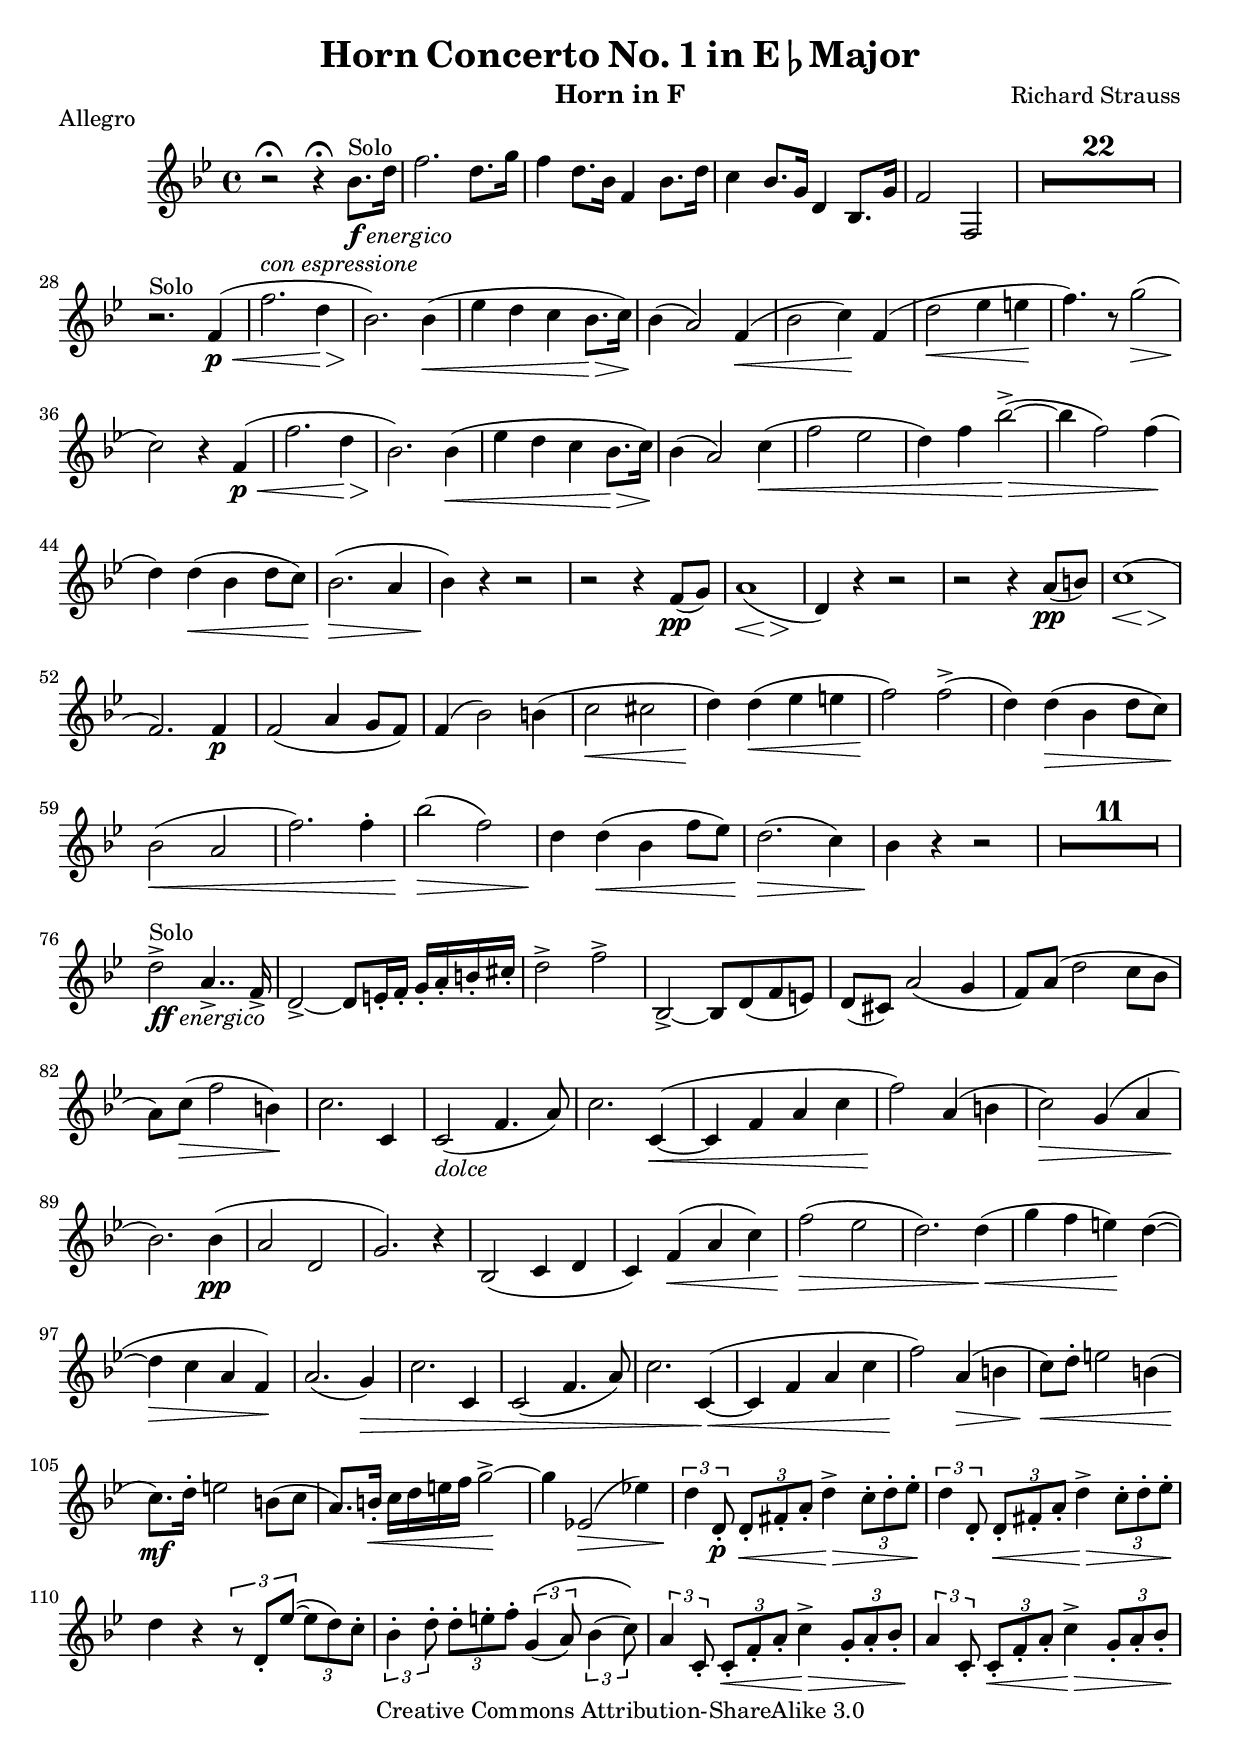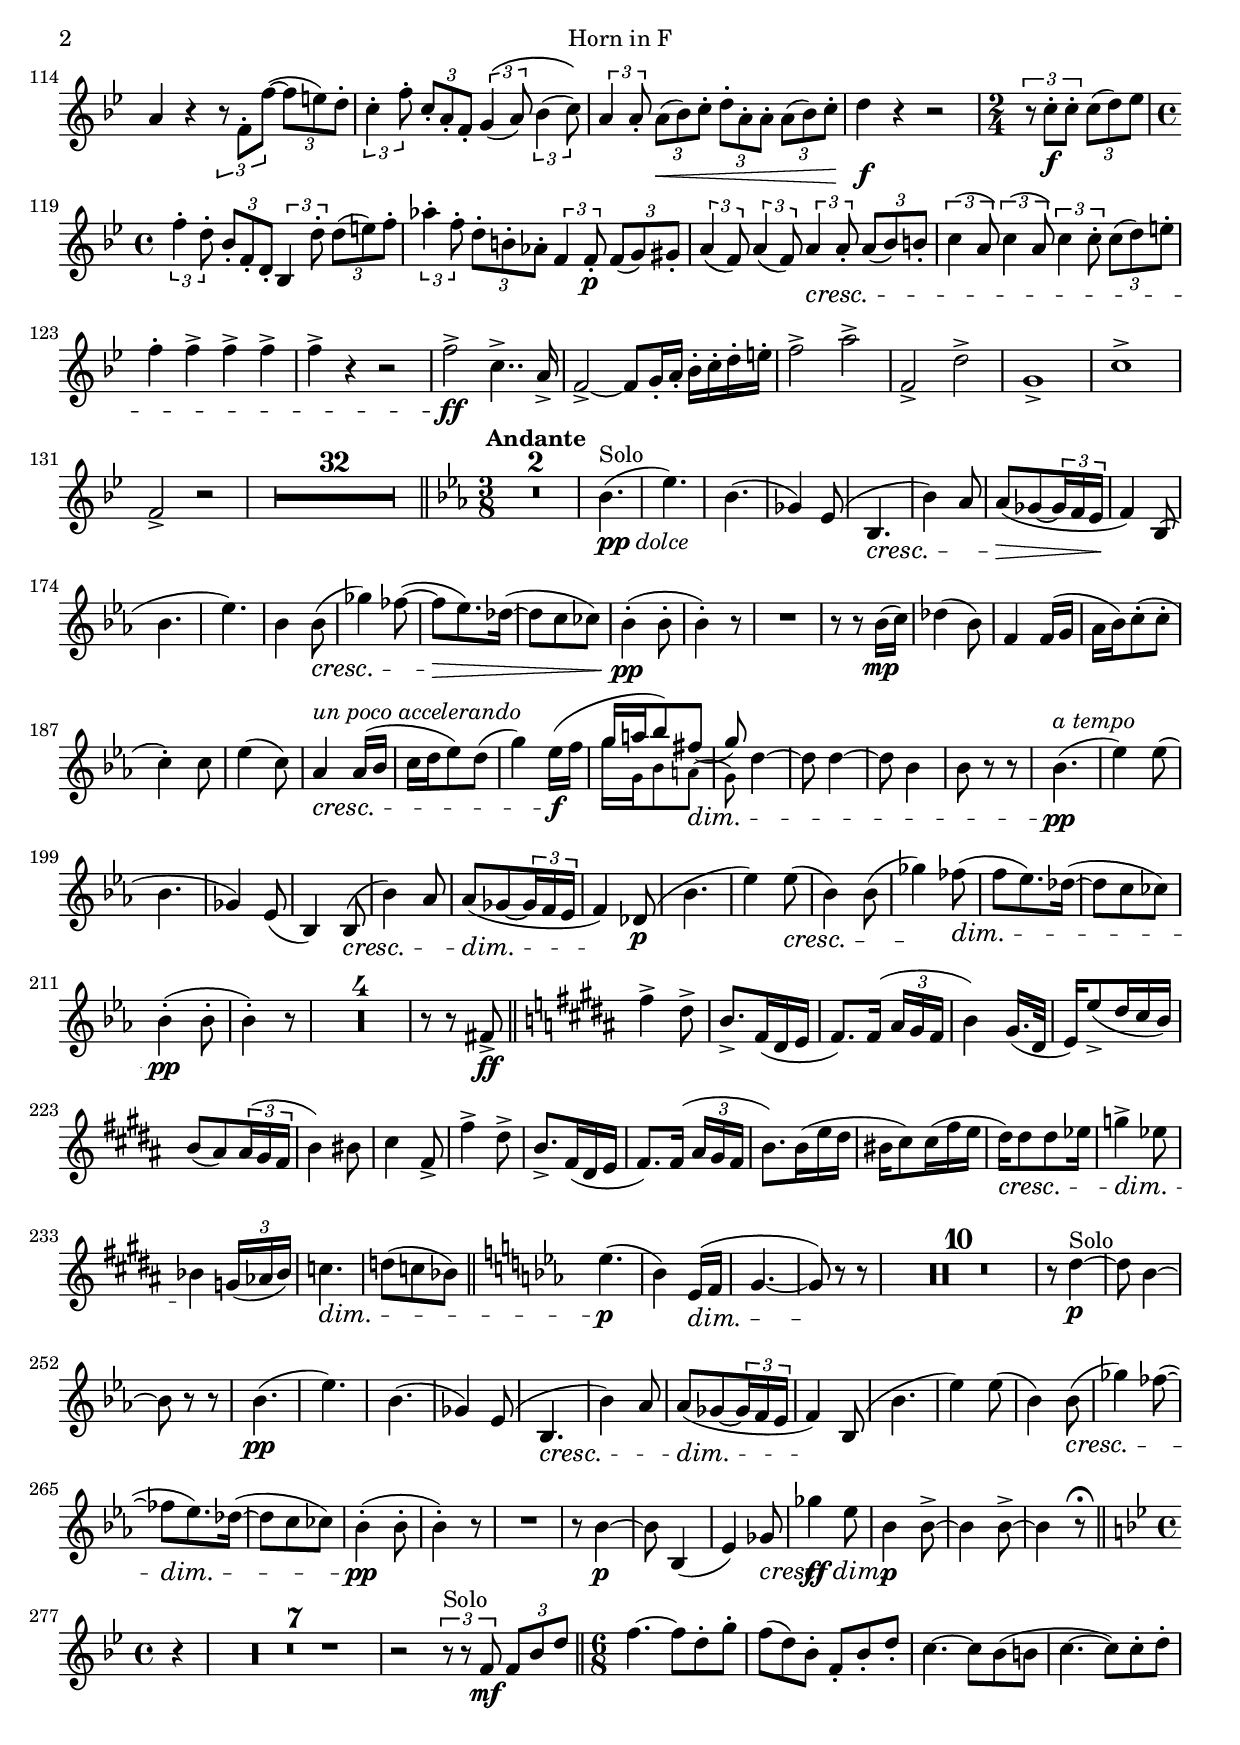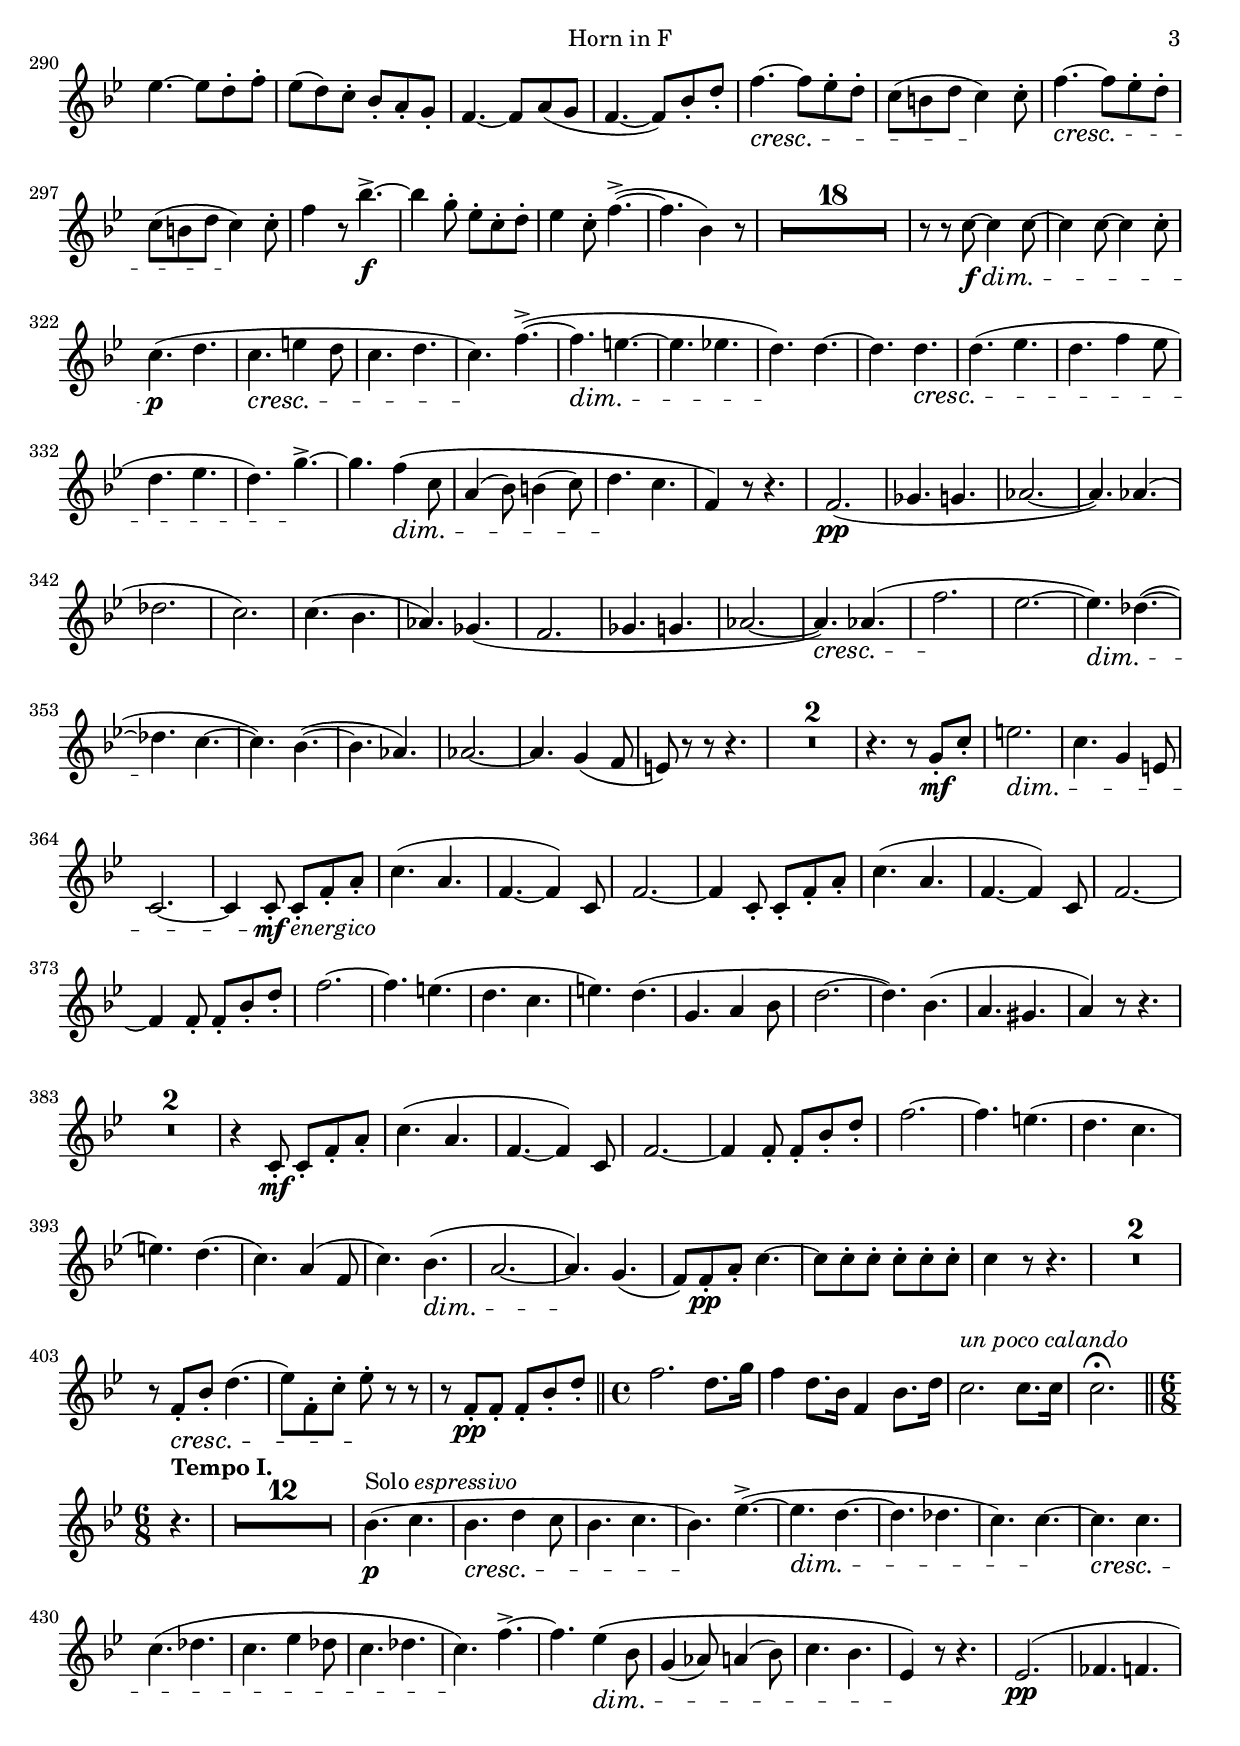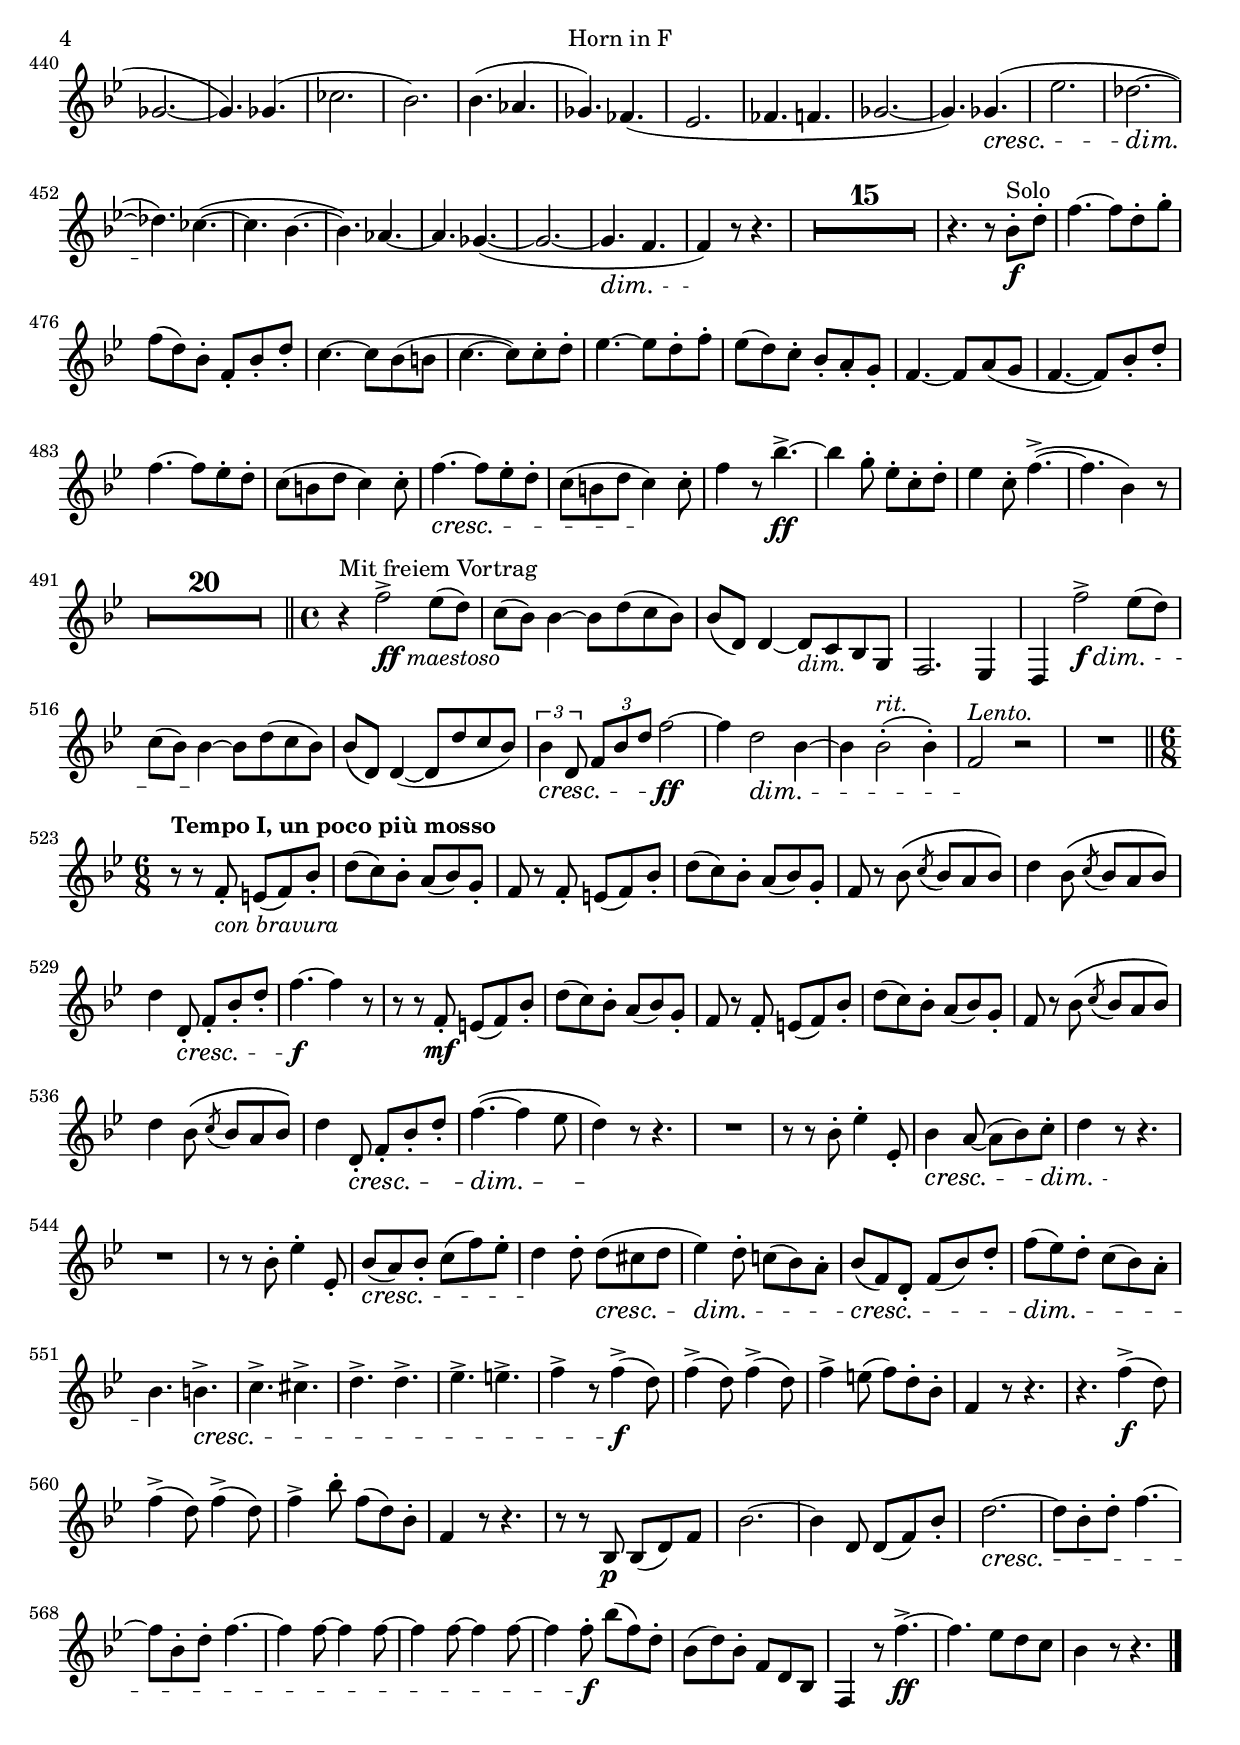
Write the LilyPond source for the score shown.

\version "2.11.47"

\include "defs.lyi"

hornMvtI = \relative c'' \context Voice = horn
{
    \key bes \major
    \time 4/4
    r2\fermata r4\fermata
    bes8.^\markup{Solo}_\markup{\dynamic f \italic energico} d16 |
    f2. d8. g16 |
    f4 d8. bes16 f4 bes8. d16 |
    c4 bes8. g16 d4 bes8. g'16 |
    f2 f, |
    R1*22 |
    r2.^\markup{Solo} f'4(\p\< |
    f'2.^\markup{\italic{con espressione}} d4\> |
    bes2.)\! bes4(\< |
    ees4 d c bes8.\> c16) |
    bes4(\! a2) f4(\< |
    bes2 c4)\! f,( |
    d'2\< ees4 e\! |
    f4.) r8 g2(\> |
    c,2)\! r4 f,4(\p\< |
    f'2. d4\> |
    bes2.)\! bes4(\< |
    ees4 d c bes8.\> c16) |
    bes4(\! a2) c4(\< |
    f2 ees |
    d4) f bes2~->(\> |
    bes4 f2) f4(\! |
    d) d(\< bes d8 c) |
    bes2.(\> a4 |
    bes)\! r4 r2 |

    r2 r4 f8(\pp g) |
    << a1( {s4\< s s\> s\!} >> |
    d,4) r r2 |
    r2 r4 a'8(\pp b) |
    << c1( {s4\< s s\> s\!} >> |
    f,2.) f4\p |
    f2( a4 g8 f) |
    f4( bes2) b4( |
    c2\< cis |
    d4)\! d(\< ees e |
    f2)\! f->( |
    d4) d(\> bes d8 c) |
    bes2(\< a |
    f'2.) f4-. |
    bes2\>( f) |
    d4\! d(\< bes f'8 ees) |
    d2.(\> c4) |
    bes\! r r2 |
    R1*11 | \break

    d2->^\markup{Solo}_\markup{\dynamic ff \italic energico}
        a4..-> f16-> |
    d2~-> d8 e16-. f-. g-. a-. b-. cis-. |
    d2-> f-> |
    bes,,2~-> bes8 d8( f e) |
    d( cis) a'2( g4 |
    f8) a( d2 c8 bes |
    a) c(\> f2 b,4)\! |
    c2. c,4 |

    c2_\markup{\italic dolce}( f4. a8) |
    c2. c,4~(\< |
    c4 f a c |
    f2\!) a,4( b |
    c2)\> g4( a |
    bes2.)\! bes4(\pp |
    a2 d, |
    g2.) r4

    bes,2( c4 d |
    c) f(\< a c) |
    f2(\> ees |
    d2.) d4(\< |
    g f e)\! d~( |
    d\> c a f)\! |
    a2.( g4)\> |
    c2. c,4 |

    c2( f4. a8) |
    c2. c,4~(\< |
    c4 f a c |
    f2\!) a,4(\> b |
    c8)\< d-. e2 b4( |
    c8.)\mf d16-. e2 b8( c |
    a8.) b16-.\< c d e f g2~->\! |
    g4 ees,!2\>( ees'!4) |
    \times 2/3 {d4\! d,8-.\p} \times 2/3 {d8-.\< fis-. a-.}
        d4->\> \times 2/3 { c8-. d-. ees-.} |
    \times 2/3 {d4\! d,8-.} \times 2/3 {d8-.\< fis-. a-.}
        d4->\> \times 2/3 { c8-. d-. ees-.} |
    d4\! r \times 2/3 { r8 d,-. ees'~(} \times 2/3 { ees8 d) c-. } |
    \times 2/3 {bes4-. d8-.} \times 2/3 {d8-. e-. f-.}
        \times 2/3 {g,4(\( a8)} \times 2/3 {bes4( c8)\)} |
    \times 2/3 {a4 c,8-.} \times 2/3 { c8-.\< f-. a-.}
        c4->\> \times 2/3 {g8-. a-. bes-.} |
    \times 2/3 {a4\! c,8-.} \times 2/3 { c8-.\< f-. a-.}
        c4->\> \times 2/3 {g8-. a-. bes-.} |
    a4\! r \times 2/3 {r8 f-. f'~(} \times 2/3 {f8 e) d-.} |
    \times 2/3 {c4-. f8-.} \times 2/3 {c8-. a-. f-.}
        \times 2/3 {g4(\( a8)} \times 2/3 {bes4( c8)\)} |
    \times 2/3 {a4 a8-.} \times 2/3 {a8(\< bes) c-.}
        \times 2/3 {d8-. a-. a-.} \times 2/3 {a8( bes) c-.} |
    d4\f r r2 |
    \time 2/4
    \tupletUp \times 2/3 {r8 c-.\f c-.} \tupletNeutral \times 2/3 {c8( d) ees} |
    \time 4/4
    \times 2/3 {f4-. d8-.} \times 2/3 {bes8-. f-. d-.}
        \times 2/3 {bes4 d'8-.} \times 2/3 {d( e) f-.} |
    \times 2/3 {aes4-. f8-.} \times 2/3 {d8-. b-. aes-.}
        \times 2/3 {f4 f8-.\p} \times 2/3 {f( g) gis-.} |
    \times 2/3 {a4( f8)} \times 2/3 {a4( f8)}
        \setTextCresc
        \times 2/3 {a4\< a8-.} \times 2/3 { a8( bes) b-.} |
    \times 2/3 {c4( a8)} \times 2/3 {c4( a8)}
        \tupletUp \times 2/3 {c4 c8-.} \tupletNeutral \times 2/3 { c8( d) e-.} |
    f4-. f-> f-> f-> |
    f-> r r2 |
    f2->\ff c4..-> a16-> |
    f2~-> f8 g16-. a-. bes-. c-. d-. e-. |
    f2-> a-> | f,-> d'-> | g,1-> | c-> |
    f,2-> r |
    R1*32 |
}

hornMvtII = \relative c''
{
    \time 3/8
    \key ees \major
    R4.*2^\markup{\bold Andante} |
    bes4.(^\markup{Solo}_\markup{\dynamic pp \italic dolce} |
    ees) |
    bes( | ges4) ees8( |
    bes4.\< | bes'4) aes8 |
    aes8(\> ges~ \times 2/3 {ges16 f ees} |
    f4)\! bes,8( |
    
    bes'4. | ees) |
    bes4 bes8(\< | ges'4) fes8~( |
    fes\> ees8.) des16~( |
    des8 c ces) |
    bes4-.(\pp bes8-. | bes4-.) r8 |
    R4. |
    r8 r bes16(\mp c) | des4( bes8) |
    f4 f16( g | aes bes) c8-.( c-. |
    c4-.) c8 | ees4( c8) |
    aes4^\markup{\italic {un poco accelerando}}\< aes16( bes |
    c d ees8) d( | g4) ees16(\f f |
    <<\setTextDim
        {\stemUp g16 a bes8) fis(\> | g)}
        \context Voice = cue {\smaller \stemDown g16 g, bes8 a( | g)}
    >> \stemNeutral d'4~ | d8 d4~ | d8 bes4 | bes8 r r |
    bes4.(^\markup{\italic {a tempo}}\pp | ees4) ees8( |
    bes4. | ges4) ees8( | bes4) bes8(\< |
    bes'4) aes8 | aes8(\> ges~ \times 2/3 {ges16 f ees} |
    f4)\! des8(\p |
    
    bes'4. | ees4) ees8(\< | bes4) bes8( |
    ges'4)\! fes8~(\> | f ees8.) des16~( | des8 c ces) |
    bes4-.(\pp bes8-. | bes4-.) r8 |
    R4.* 4 |

    r8 r fis->\ff
    \key b \major
    \bar "||"
    fis'4-> dis8-> |
    b8.-> fis16( dis e |
    fis8.[) fis16]( \times 2/3 {ais16[ gis fis]} |
    b4) gis16.( dis32 |
    e16) e'8->( dis16 cis b) |
    b8( ais) \times 2/3 {ais16( gis fis} |
    b4) bis8 |
    cis4 fis,8-> |

    fis'4-> dis8-> |
    b8.-> fis16( dis e |
    fis8.[) fis16]( \times 2/3 {ais16[ gis fis]} |
    b8.) b16( e dis |
    bis cis8) cis16( fis e |
    dis)\< dis8 dis ees16 |
    g4->\> ees8 |
    bes4\! \times 2/3 {g16( aes bes)} |
    \setTextDim
    c4.\> | d8( c bes) \bar "||"
    \key ees \major

    ees4.(\p | bes4) \slurUp ees,16(\> f | g4.~ | g8)\! \slurNeutral r r |
    R4.*10 |
    r8 d'4~^\markup{Solo}\p | d8 bes4~ | bes8 r r |

    bes4.(\pp |
    ees) |
    bes( | ges4) ees8( |
    bes4.\< | bes'4) aes8 |
    aes8(\> ges~ \times 2/3 {ges16 f ees} |
    f4)\! bes,8( |
    
    bes'4. | ees4) ees8( |
    bes4) bes8(\< | ges'4) fes8~( |
    fes\> ees8.) des16~( |
    des8 c ces) |
    bes4-.(\pp bes8-. | bes4-.) r8 |
    R4. |
    r8 bes4~\p | bes8 bes,4( |
    ees4) ges8\< | ges'4\>\ff\> ees8 |
    bes4\p bes8~-> | bes4 bes8~-> | bes4 r8\fermata
}

hornMvtIII = \relative c'
{
    \time 4/4
    \key bes \major
    \partial 4 r4
    R1*7 |
    r2 \times 2/3 {r8^\markup{Solo} r f\mf} \times 2/3 {f8 bes d} \bar "||"
    \time 6/8
    f4.~ f8 d-. g-. |
    f( d) bes-. f-. bes-. d-. |
    c4.~ c8 bes( b |
    c4.~ c8) c-. d-. |
    ees4.~ ees8 d-. f-. |
    ees( d) c-. bes-. a-. g-. |
    f4.~ f8 a( g |
    f4.~ f8) bes-. d-. |
    f4.~\< f8 ees-. d-. |
    c( b d c4)\! c8-. |
    f4.~\< f8 ees-. d-. |
    c( b d c4)\! c8-. |
    f4 r8 bes4.~->\f |
    bes4 g8-. ees-. c-. d-. |
    ees4 c8-. f4.~->( |
    f4. bes,4) r8 |
    R2.*18 |

    r8 r c~\f\> c4 c8~ |
    c4 c8~ c4 c8-. |
    c4.(\p d |
    c\< e4 d8 |
    c4. d |
    c)\! f~->( |
    f\> e~ |
    e ees |
    d)\! d~ |
    d d\< |
    d( ees |
    d f4 ees8 |
    d4. ees |
    d) g~->\! |
    g f4\(\> c8 |
    a4( bes8) b4( c8) |
    d4.\! c |
    f,4\) r8 r4. |
    f2.(\pp |
    ges4. g |
    aes2.~ |
    aes4.) aes( |
    des2. | c) |
    c4.( bes | aes) ges( |
    f2. |
    ges4. g |
    aes2.~ |
    aes4.)\< aes( |
    f'2.\! | ees~ | 
    ees4.)\> des~( | des\! c~ | c) bes~( |
    bes aes) | aes2.~ | aes4. g4( f8 | e) r r r4. |
    R2.*2 |

    r4. r8 g-.\mf c-. |
    \setTextDim
    e2.\> |
    c4. g4 e8 |
    c2.~ |
    c4 c8-.\mf c-._\markup{\italic energico} f-. a-. |
    c4.( a | f~ f4) c8 |
    f2.~ |
    f4 c8-. c-. f-. a-. |
    c4.( a | f~ f4) c8 |
    f2.~ |
    f4 f8-. f-. bes-. d-. |
    f2.~ | f4. e( |
    d c | e) d( |
    g, a4 bes8 | d2.~ | d4.) bes( |
    a gis | a4) r8 r4. |
    R2.*2 |

    r4 c,8-.\mf c-. f-. a-. |
    c4.( a | f~ f4) c8 |
    f2.~ |
    f4 f8-. f-. bes-. d-. |
    f2.~ | f4. e( |
    d c | e) d( |
    c) a4( f8 | c'4.) bes(\> |
    a2.~ | a4.)\! g( |
    f8) f-.\pp a-. c4.~ |
    c8 c-. c-. c-. c-. c-. |
    c4 r8 r4. |
    R2.*2 |

    r8 f,-.\< bes-. d4.( |
    ees8) f,-. c'-. ees-.\! r r |
    r8 f,-.\pp f-. f-. bes-. d-. \bar "||"
    \time 4/4
    f2. d8. g16 |
    f4 d8. bes16 f4 bes8. d16 |
    c2.^\markup{\italic{un poco calando}} c8. c16 |
    c2.\fermata \bar "||" \break

    \time 6/8
    \partial 4. r4.^\markup{\bold{Tempo I.}} |
    R2.*12 |
    bes4.^\markup{Solo \italic espressivo}(\p c |
    bes\< d4 c8 |
    bes4. c | bes)\! ees~->( |
    ees\> d~ | d des | c) c~\! | c\< c |
    c( des | c ees4 des8 | c4. des |
    c)\! f~-> | f ees4\(\> bes8 |
    g4( aes8) a4( bes8) |
    c4. bes | ees,4\)\! r8 r4. |

    \slurUp ees2.(\pp | fes4. f | ges2.~ |
    ges4.) \slurNeutral ges( | ces2. | bes2.) |
    bes4.( aes | ges) fes( |
    ees2. | fes4. f | ges2.~ | ges4.) ges(\< |
    ees'2. | des~\> | des4.)\! ces~( |
    ces bes~ | bes) aes~ | aes ges~( |
    ges2.~ | ges4.\> f | f4)\! r8 r4. |
    R2.*15 |

    r4. r8 bes-.^\markup{Solo}\f d-. |
    f4.~ f8 d-. g-. |
    f( d) bes-. f-. bes-. d-. |
    c4.~ c8 bes( b |
    c4.~ c8) c-. d-. |
    ees4.~ ees8 d-. f-. |
    ees( d) c-. bes-. a-. g-. |
    f4.~ f8 a( g |
    f4.~ f8) bes-. d-. |
    f4.~ f8 ees-. d-. |
    c( b d c4) c8-. |
    f4.~\< f8 ees-. d-. |
    c( b d c4)\! c8-. |
    f4 r8 bes4.~->\ff |
    bes4 g8-. ees-. c-. d-. |
    ees4 c8-. f4.~->( |
    f4. bes,4) r8 |
    R2.*20 \bar "||"

    \time 4/4
    r4^\markup{Mit freiem Vortrag} f'2->_\markup{\dynamic ff \italic maestoso}
        ees8( d) |
    c8( bes) bes4~ bes8 d( c bes) |
    bes( d,) d4~ d8_\markup{\italic dim.} c bes g |
    f2. ees4 |
    d4 f''2->\f\> ees8( d) |
    c( bes) bes4~\! bes8 d( c bes) |
    bes( d,) d4~( d8 d' c bes) |
    \times 2/3 {bes4\< d,8} \times 2/3 {f8 bes d} f2~\ff |
    \setTextDim
    f4 d2\> bes4~ |
    bes4 bes2-.^\markup{\italic rit.}( bes4-.) |
    f2^\markup{\italic Lento.}\! r | R1 \bar "||" \break

    \time 6/8
    r8^\markup{\bold {Tempo I, un poco più mosso}} r
        f-._\markup{\italic {con bravura}} e( f) bes-. |
    d( c) bes-. a( bes) g-. |
    f r f-. e( f) bes-. |
    d( c) bes-. a( bes) g-. |
    f r bes\( \acciaccatura c bes a bes\) |
    d4 bes8\( \acciaccatura c bes a bes\) |
    d4 d,8-.\< f-. bes-. d-. |
    f4.~\f f4 r8 |

    r8 r f,-.\mf e( f) bes-. |
    d( c) bes-. a( bes) g-. |
    f r f-. e( f) bes-. |
    d( c) bes-. a( bes) g-. |
    f r bes\( \acciaccatura c bes a bes\) |
    d4 bes8\( \acciaccatura c bes a bes\) |
    d4 d,8-.\< f-. bes-. d-. |
    f4.~(\> f4 ees8 |
    d4)\! r8 r4. |
    R2. |

    r8 r bes-. ees4-. ees,8-. |
    bes'4\< a8~( a bes) c-.\> |
    d4 r8\! r4. |
    R2. |
    r8 r bes-. ees4-. ees,8-. |
    bes'(\< a)  bes-. c( f) ees-. |
    d4\! d8-. d(\< cis d |
    ees4)\> d8-. c!( bes) a-. |
    bes(\< f) d-. f( bes) d-. |
    f(\> ees) d-. c( bes) a-. |
    \setTextCresc
    bes4.\! b->\< | c-> cis-> | d-> d-> |
    ees-> e-> |
    f4-> r8 f4(->\f d8) |
    f4->( d8) f4->( d8) |
    f4-> e8( f) d-. bes-. |
    f4 r8 r4. |

    r4. f'4(->\f d8) |
    f4->( d8) f4->( d8) |
    f4-> bes8-. f( d) bes-. |
    f4 r8 r4. |

    r8 r bes,\p bes( d) f |
    bes2.~ |
    bes4 d,8 d( f) bes-. |
    \setTextCresc
    d2.~\< |
    d8 bes-. d-. f4.~ |
    f8 bes,-. d-. f4.~ |
    f4 f8~ f4 f8~ |
    f4 f8~ f4 f8~ |
    f4 f8-.\f bes( f) d-. |
    bes( d) bes-. f d bes |
    f4 r8 f''4.~->\ff |
    f ees8 d c | bes4 r8 r4. |
}


\header
{
  title = \markup{Horn Concerto No. 1 in E\smaller\flat Major}
  instrument = "Horn in F"
  piece = "Allegro"
  composer = "Richard Strauss"
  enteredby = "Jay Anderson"
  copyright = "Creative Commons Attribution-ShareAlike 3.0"
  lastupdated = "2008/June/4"
}

\paper
{
  %#(define page-breaking ly:minimal-breaking)
  %#(define page-breaking ly:page-turn-breaking)
  ragged-last-bottom = ##f
}

\score
{
  \new Staff
  {
    \override Score.PaperColumn #'keep-inside-line = ##t
    \override Score.NonMusicalPaperColumn #'keep-inside-line = ##t
    \set Score.skipBars = ##t
    \hornMvtI
    \bar "||"
    \hornMvtII
    \bar "||"
    \hornMvtIII
    \bar "|."
  }
}

